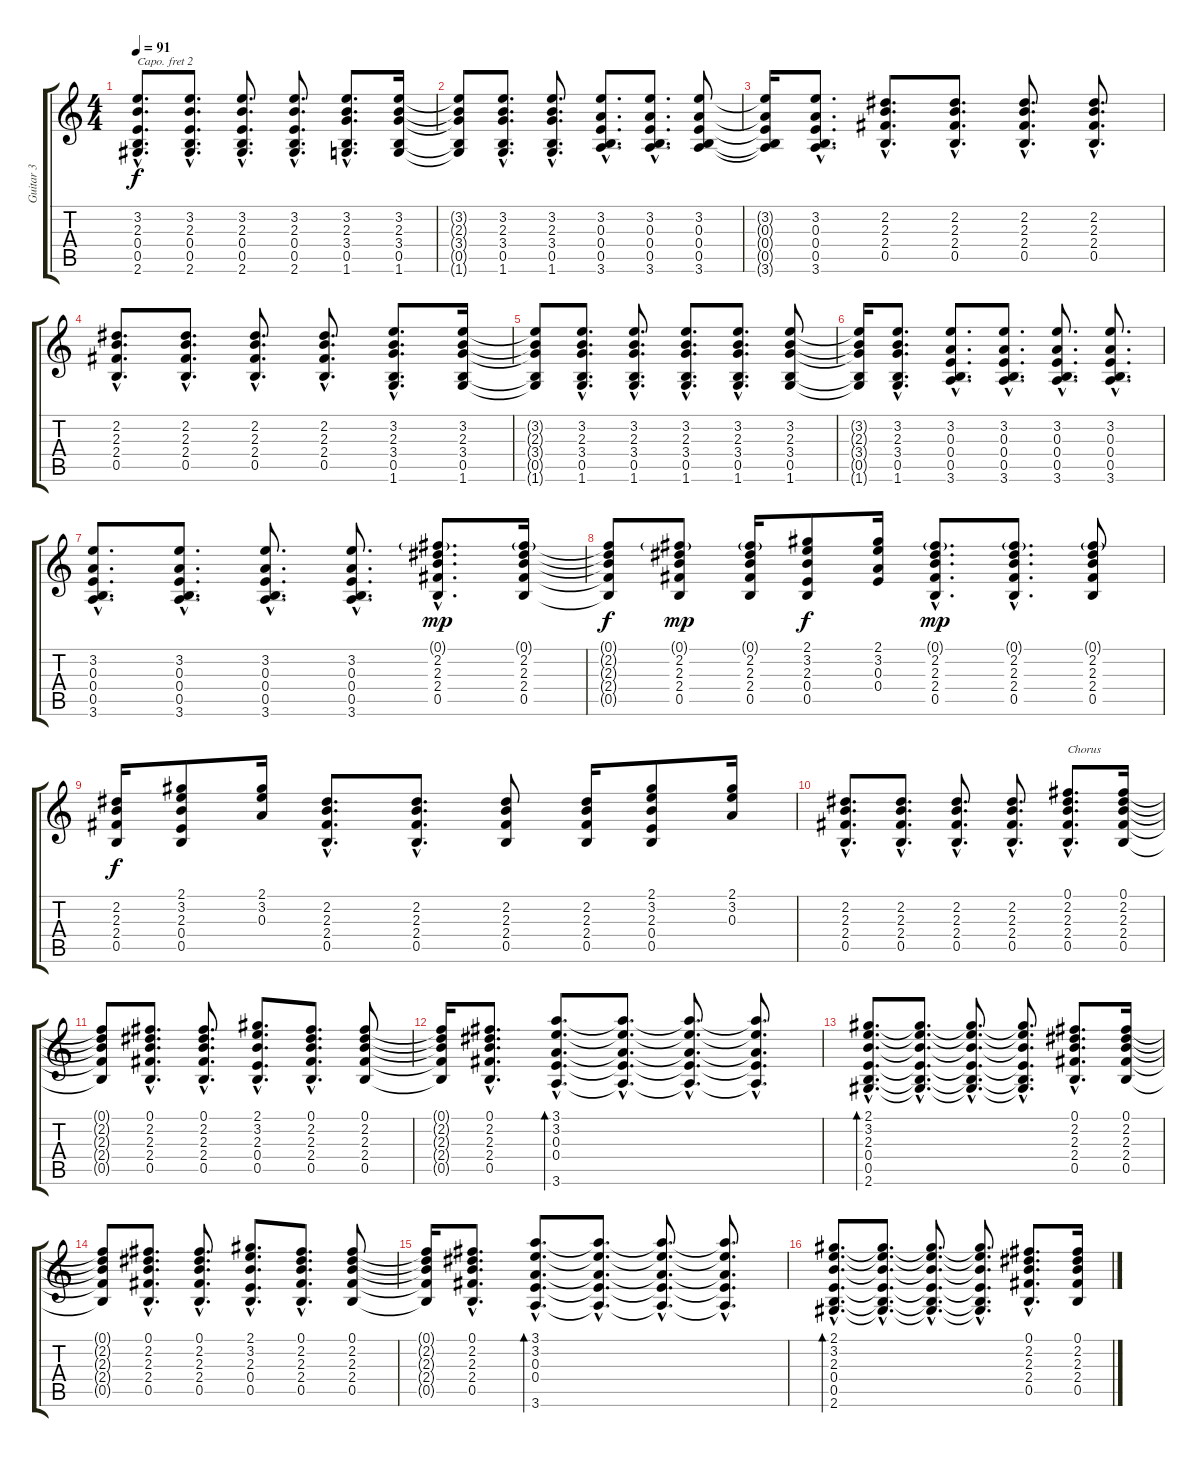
\track ("Guitar 3" "Guitar 3") {instrument distortionguitar}
\staff {score tabs}
\capo 2
\tuning (E4 B3 G3 D3 A2 E2) {hide}
\ts (4 4)
\tempo 91
\clef g2
\ks c
(3.2{hac} 2.3{hac} 0.4{hac} 0.5{hac} 2.6{hac}).8{d dy f} (3.2{hac} 2.3{hac} 0.4{hac} 0.5{hac} 2.6{hac}).8{d} (3.2{hac} 2.3{hac} 0.4{hac} 0.5{hac} 2.6{hac}).8{d} (3.2{hac} 2.3{hac} 0.4{hac} 0.5{hac} 2.6{hac}).8{d} (3.2{hac} 2.3{hac} 3.4{hac} 0.5{hac} 1.6{hac}).8{d} (3.2 2.3 3.4 0.5 1.6).16 |
(3.2{t} 2.3{t} 3.4{t} 0.5{t} 1.6{t}).8 (3.2{hac} 2.3{hac} 3.4{hac} 0.5{hac} 1.6{hac}).8{d} (3.2{hac} 2.3{hac} 3.4{hac} 0.5{hac} 1.6{hac}).8{d} (3.2{hac} 0.3{hac} 0.4{hac} 0.5{hac} 3.6{hac}).8{d} (3.2{hac} 0.3{hac} 0.4{hac} 0.5{hac} 3.6{hac}).8{d} (3.2 0.3 0.4 0.5 3.6).8 |
(3.2{t} 0.3{t} 0.4{t} 0.5{t} 3.6{t}).16 (3.2{hac} 0.3{hac} 0.4{hac} 0.5{hac} 3.6{hac}).8{d} (2.2{hac} 2.3{hac} 2.4{hac} 0.5{hac}).8{d} (2.2{hac} 2.3{hac} 2.4{hac} 0.5{hac}).8{d} (2.2{hac} 2.3{hac} 2.4{hac} 0.5{hac}).8{d} (2.2{hac} 2.3{hac} 2.4{hac} 0.5{hac}).8{d} |
(2.2{hac} 2.3{hac} 2.4{hac} 0.5{hac}).8{d} (2.2{hac} 2.3{hac} 2.4{hac} 0.5{hac}).8{d} (2.2{hac} 2.3{hac} 2.4{hac} 0.5{hac}).8{d} (2.2{hac} 2.3{hac} 2.4{hac} 0.5{hac}).8{d} (3.2{hac} 2.3{hac} 3.4{hac} 0.5{hac} 1.6{hac}).8{d} (3.2 2.3 3.4 0.5 1.6).16 |
(3.2{t} 2.3{t} 3.4{t} 0.5{t} 1.6{t}).8 (3.2{hac} 2.3{hac} 3.4{hac} 0.5{hac} 1.6{hac}).8{d} (3.2{hac} 2.3{hac} 3.4{hac} 0.5{hac} 1.6{hac}).8{d} (3.2{hac} 2.3{hac} 3.4{hac} 0.5{hac} 1.6{hac}).8{d} (3.2{hac} 2.3{hac} 3.4{hac} 0.5{hac} 1.6{hac}).8{d} (3.2 2.3 3.4 0.5 1.6).8 |
(3.2{t} 2.3{t} 3.4{t} 0.5{t} 1.6{t}).16 (3.2{hac} 2.3{hac} 3.4{hac} 0.5{hac} 1.6{hac}).8{d} (3.2{hac} 0.3{hac} 0.4{hac} 0.5{hac} 3.6{hac}).8{d} (3.2{hac} 0.3{hac} 0.4{hac} 0.5{hac} 3.6{hac}).8{d} (3.2{hac} 0.3{hac} 0.4{hac} 0.5{hac} 3.6{hac}).8{d} (3.2{hac} 0.3{hac} 0.4{hac} 0.5{hac} 3.6{hac}).8{d} |
(3.2{hac} 0.3{hac} 0.4{hac} 0.5{hac} 3.6{hac}).8{d} (3.2{hac} 0.3{hac} 0.4{hac} 0.5{hac} 3.6{hac}).8{d} (3.2{hac} 0.3{hac} 0.4{hac} 0.5{hac} 3.6{hac}).8{d} (3.2{hac} 0.3{hac} 0.4{hac} 0.5{hac} 3.6{hac}).8{d} (0.1{g hac} 2.2{hac} 2.3{hac} 2.4{hac} 0.5{hac}).8{d dy mp} (0.1{g} 2.2 2.3 2.4 0.5).16 |
(0.1{t} 2.2{t} 2.3{t} 2.4{t} 0.5{t}).8{dy f} (0.1{g} 2.2 2.3 2.4 0.5).8{dy mp} (0.1{g} 2.2 2.3 2.4 0.5).16 (2.1 3.2 2.3 0.4 0.5).8{dy f} (2.1 3.2 0.3 0.4).16 (0.1{g hac} 2.2{hac} 2.3{hac} 2.4{hac} 0.5{hac}).8{d dy mp} (0.1{g hac} 2.2{hac} 2.3{hac} 2.4{hac} 0.5{hac}).8{d} (0.1{g} 2.2 2.3 2.4 0.5).8 |
(2.2 2.3 2.4 0.5).16{dy f} (2.1 3.2 2.3 0.4 0.5).8 (2.1 3.2 0.3).16 (2.2{hac} 2.3{hac} 2.4{hac} 0.5{hac}).8{d} (2.2{hac} 2.3{hac} 2.4{hac} 0.5{hac}).8{d} (2.2 2.3 2.4 0.5).8 (2.2 2.3 2.4 0.5).16 (2.1 3.2 2.3 0.4 0.5).8 (2.1 3.2 0.3).16 |
(2.2{hac} 2.3{hac} 2.4{hac} 0.5{hac}).8{d} (2.2{hac} 2.3{hac} 2.4{hac} 0.5{hac}).8{d} (2.2{hac} 2.3{hac} 2.4{hac} 0.5{hac}).8{d} (2.2{hac} 2.3{hac} 2.4{hac} 0.5{hac}).8{d} (0.1{hac} 2.2{hac} 2.3{hac} 2.4{hac} 0.5{hac}).8{d txt "Chorus"} (0.1 2.2 2.3 2.4 0.5).16 |
(0.1{t} 2.2{t} 2.3{t} 2.4{t} 0.5{t}).8 (0.1{hac} 2.2{hac} 2.3{hac} 2.4{hac} 0.5{hac}).8{d} (0.1{hac} 2.2{hac} 2.3{hac} 2.4{hac} 0.5{hac}).8{d} (2.1{hac} 3.2{hac} 2.3{hac} 0.4{hac} 0.5{hac}).8{d} (0.1{hac} 2.2{hac} 2.3{hac} 2.4{hac} 0.5{hac}).8{d} (0.1 2.2 2.3 2.4 0.5).8 |
(0.1{t} 2.2{t} 2.3{t} 2.4{t} 0.5{t}).16 (0.1{hac} 2.2{hac} 2.3{hac} 2.4{hac} 0.5{hac}).8{d} (3.1{hac} 3.2{hac} 0.3{hac} 0.4{hac} 3.6{hac}).8{d bd 60} (3.1{hac t} 3.2{hac t} 0.3{hac t} 0.4{hac t} 3.6{hac t}).8{d} (3.1{hac t} 3.2{hac t} 0.3{hac t} 0.4{hac t} 3.6{hac t}).8{d} (3.1{hac t} 3.2{hac t} 0.3{hac t} 0.4{hac t} 3.6{hac t}).8{d} |
(2.1{hac} 3.2{hac} 2.3{hac} 0.4{hac} 0.5{hac} 2.6{hac}).8{d bd 60} (2.1{hac t} 3.2{hac t} 2.3{hac t} 0.4{hac t} 0.5{hac t} 2.6{hac t}).8{d} (2.1{hac t} 3.2{hac t} 2.3{hac t} 0.4{hac t} 0.5{hac t} 2.6{hac t}).8{d} (2.1{hac t} 3.2{hac t} 2.3{hac t} 0.4{hac t} 0.5{hac t} 2.6{hac t}).8{d} (0.1{hac} 2.2{hac} 2.3{hac} 2.4{hac} 0.5{hac}).8{d} (0.1 2.2 2.3 2.4 0.5).16 |
(0.1{t} 2.2{t} 2.3{t} 2.4{t} 0.5{t}).8 (0.1{hac} 2.2{hac} 2.3{hac} 2.4{hac} 0.5{hac}).8{d} (0.1{hac} 2.2{hac} 2.3{hac} 2.4{hac} 0.5{hac}).8{d} (2.1{hac} 3.2{hac} 2.3{hac} 0.4{hac} 0.5{hac}).8{d} (0.1{hac} 2.2{hac} 2.3{hac} 2.4{hac} 0.5{hac}).8{d} (0.1 2.2 2.3 2.4 0.5).8 |
(0.1{t} 2.2{t} 2.3{t} 2.4{t} 0.5{t}).16 (0.1{hac} 2.2{hac} 2.3{hac} 2.4{hac} 0.5{hac}).8{d} (3.1{hac} 3.2{hac} 0.3{hac} 0.4{hac} 3.6{hac}).8{d bd 60} (3.1{hac t} 3.2{hac t} 0.3{hac t} 0.4{hac t} 3.6{hac t}).8{d} (3.1{hac t} 3.2{hac t} 0.3{hac t} 0.4{hac t} 3.6{hac t}).8{d} (3.1{hac t} 3.2{hac t} 0.3{hac t} 0.4{hac t} 3.6{hac t}).8{d} |
(2.1{hac} 3.2{hac} 2.3{hac} 0.4{hac} 0.5{hac} 2.6{hac}).8{d bd 60} (2.1{hac t} 3.2{hac t} 2.3{hac t} 0.4{hac t} 0.5{hac t} 2.6{hac t}).8{d} (2.1{hac t} 3.2{hac t} 2.3{hac t} 0.4{hac t} 0.5{hac t} 2.6{hac t}).8{d} (2.1{hac t} 3.2{hac t} 2.3{hac t} 0.4{hac t} 0.5{hac t} 2.6{hac t}).8{d} (0.1{hac} 2.2{hac} 2.3{hac} 2.4{hac} 0.5{hac}).8{d} (0.1 2.2 2.3 2.4 0.5).16
